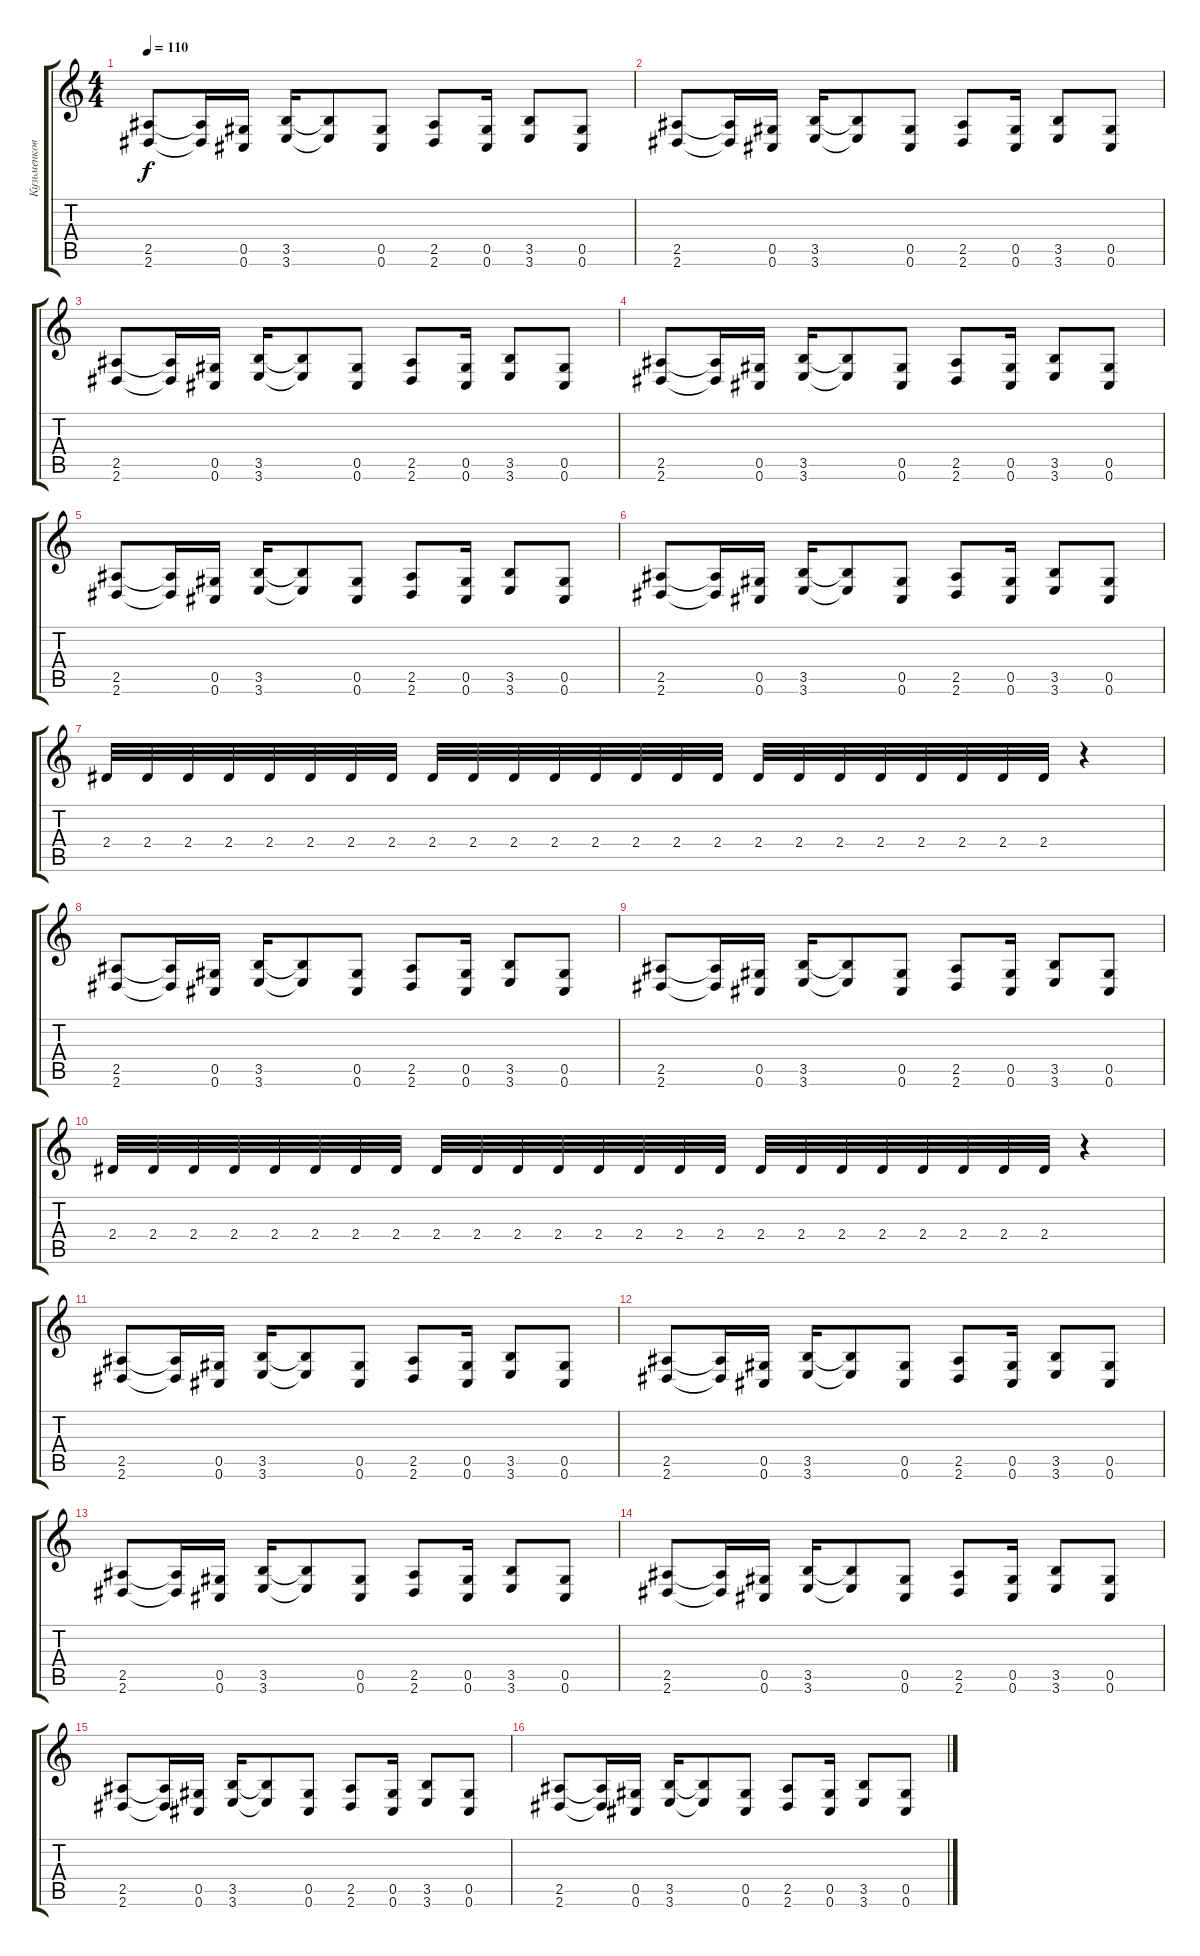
\track ("Кузьменков" "Кузьменков") {instrument distortionguitar}
\staff {score tabs}
\tuning (Eb4 Bb3 Gb3 Db3 Ab2 Db2) {hide}
\ts (4 4)
\tempo 110
\clef g2
\ks c
(2.5 2.6).8{dy f} (2.5{t} 2.6{t}).16 (0.5 0.6).16 (3.5 3.6).16 (3.5{t} 3.6{t}).8 (0.5 0.6).8 (2.5 2.6).8 (0.5 0.6).16 (3.5 3.6).8 (0.5 0.6).8 |
(2.5 2.6).8 (2.5{t} 2.6{t}).16 (0.5 0.6).16 (3.5 3.6).16 (3.5{t} 3.6{t}).8 (0.5 0.6).8 (2.5 2.6).8 (0.5 0.6).16 (3.5 3.6).8 (0.5 0.6).8 |
(2.5 2.6).8 (2.5{t} 2.6{t}).16 (0.5 0.6).16 (3.5 3.6).16 (3.5{t} 3.6{t}).8 (0.5 0.6).8 (2.5 2.6).8 (0.5 0.6).16 (3.5 3.6).8 (0.5 0.6).8 |
(2.5 2.6).8 (2.5{t} 2.6{t}).16 (0.5 0.6).16 (3.5 3.6).16 (3.5{t} 3.6{t}).8 (0.5 0.6).8 (2.5 2.6).8 (0.5 0.6).16 (3.5 3.6).8 (0.5 0.6).8 |
(2.5 2.6).8 (2.5{t} 2.6{t}).16 (0.5 0.6).16 (3.5 3.6).16 (3.5{t} 3.6{t}).8 (0.5 0.6).8 (2.5 2.6).8 (0.5 0.6).16 (3.5 3.6).8 (0.5 0.6).8 |
(2.5 2.6).8 (2.5{t} 2.6{t}).16 (0.5 0.6).16 (3.5 3.6).16 (3.5{t} 3.6{t}).8 (0.5 0.6).8 (2.5 2.6).8 (0.5 0.6).16 (3.5 3.6).8 (0.5 0.6).8 |
2.4.32 2.4.32 2.4.32 2.4.32 2.4.32 2.4.32 2.4.32 2.4.32 2.4.32 2.4.32 2.4.32 2.4.32 2.4.32 2.4.32 2.4.32 2.4.32 2.4.32 2.4.32 2.4.32 2.4.32 2.4.32 2.4.32 2.4.32 2.4.32 r.4 |
(2.5 2.6).8 (2.5{t} 2.6{t}).16 (0.5 0.6).16 (3.5 3.6).16 (3.5{t} 3.6{t}).8 (0.5 0.6).8 (2.5 2.6).8 (0.5 0.6).16 (3.5 3.6).8 (0.5 0.6).8 |
(2.5 2.6).8 (2.5{t} 2.6{t}).16 (0.5 0.6).16 (3.5 3.6).16 (3.5{t} 3.6{t}).8 (0.5 0.6).8 (2.5 2.6).8 (0.5 0.6).16 (3.5 3.6).8 (0.5 0.6).8 |
2.4.32 2.4.32 2.4.32 2.4.32 2.4.32 2.4.32 2.4.32 2.4.32 2.4.32 2.4.32 2.4.32 2.4.32 2.4.32 2.4.32 2.4.32 2.4.32 2.4.32 2.4.32 2.4.32 2.4.32 2.4.32 2.4.32 2.4.32 2.4.32 r.4 |
(2.5 2.6).8 (2.5{t} 2.6{t}).16 (0.5 0.6).16 (3.5 3.6).16 (3.5{t} 3.6{t}).8 (0.5 0.6).8 (2.5 2.6).8 (0.5 0.6).16 (3.5 3.6).8 (0.5 0.6).8 |
(2.5 2.6).8 (2.5{t} 2.6{t}).16 (0.5 0.6).16 (3.5 3.6).16 (3.5{t} 3.6{t}).8 (0.5 0.6).8 (2.5 2.6).8 (0.5 0.6).16 (3.5 3.6).8 (0.5 0.6).8 |
(2.5 2.6).8 (2.5{t} 2.6{t}).16 (0.5 0.6).16 (3.5 3.6).16 (3.5{t} 3.6{t}).8 (0.5 0.6).8 (2.5 2.6).8 (0.5 0.6).16 (3.5 3.6).8 (0.5 0.6).8 |
(2.5 2.6).8 (2.5{t} 2.6{t}).16 (0.5 0.6).16 (3.5 3.6).16 (3.5{t} 3.6{t}).8 (0.5 0.6).8 (2.5 2.6).8 (0.5 0.6).16 (3.5 3.6).8 (0.5 0.6).8 |
(2.5 2.6).8 (2.5{t} 2.6{t}).16 (0.5 0.6).16 (3.5 3.6).16 (3.5{t} 3.6{t}).8 (0.5 0.6).8 (2.5 2.6).8 (0.5 0.6).16 (3.5 3.6).8 (0.5 0.6).8 |
(2.5 2.6).8 (2.5{t} 2.6{t}).16 (0.5 0.6).16 (3.5 3.6).16 (3.5{t} 3.6{t}).8 (0.5 0.6).8 (2.5 2.6).8 (0.5 0.6).16 (3.5 3.6).8 (0.5 0.6).8
